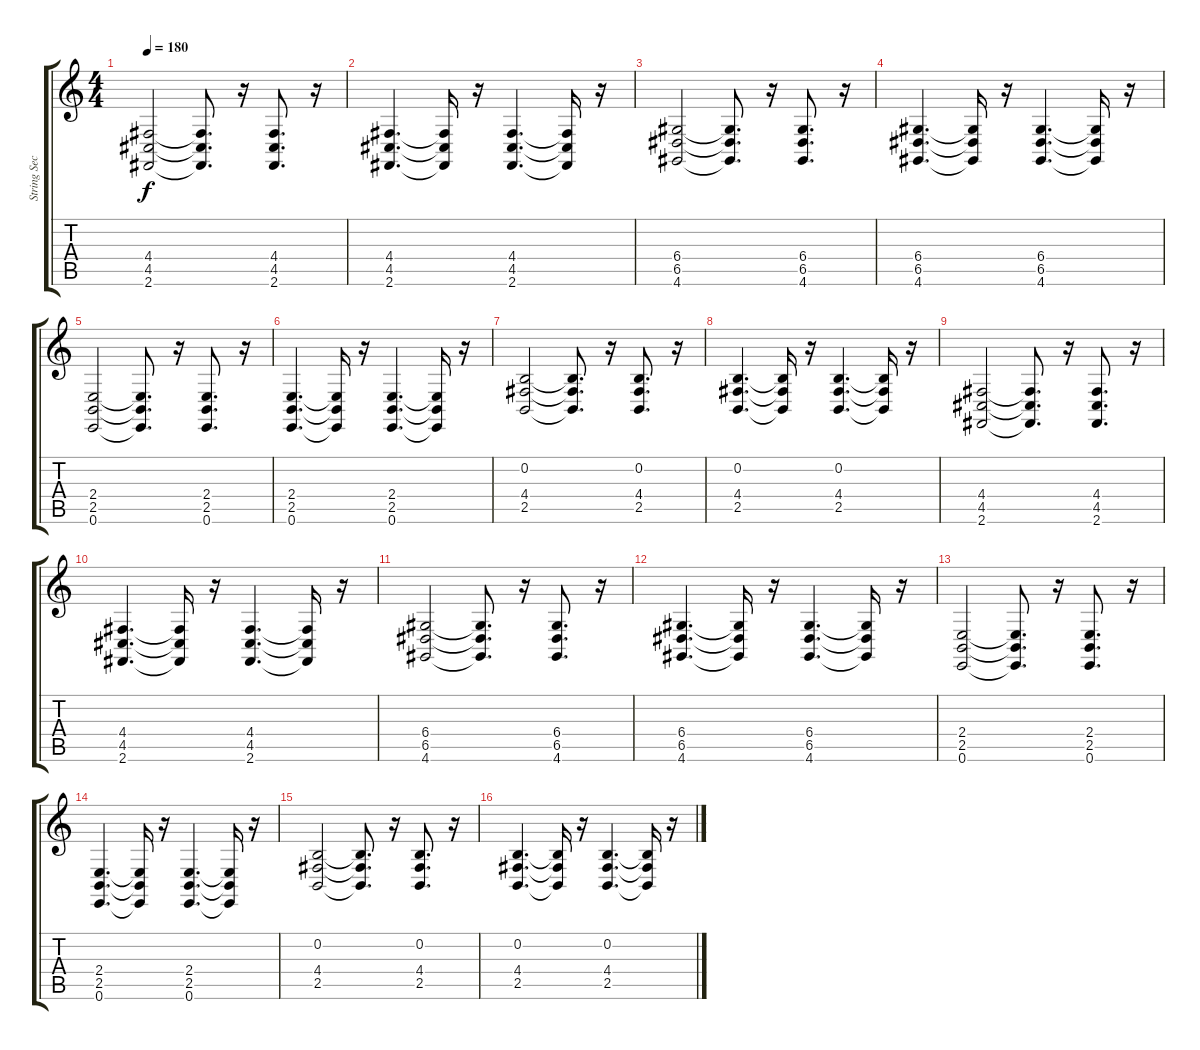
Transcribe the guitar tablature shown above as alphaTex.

\track ("String Section" "String Sec") {instrument stringensemble1}
\staff {score tabs}
\tuning (E4 B3 G3 D3 A2 E2) {hide}
\ts (4 4)
\tempo 180
\clef g2
\ks c
(4.4 4.5 2.6).2{dy f} (4.4{t} 4.5{t} 2.6{t}).8{d} r.16 (4.4 4.5 2.6).8{d} r.16 |
(4.4 4.5 2.6).4{d} (4.4{t} 4.5{t} 2.6{t}).16 r.16 (4.4 4.5 2.6).4{d} (4.4{t} 4.5{t} 2.6{t}).16 r.16 |
(6.4 6.5 4.6).2 (6.4{t} 6.5{t} 4.6{t}).8{d} r.16 (6.4 6.5 4.6).8{d} r.16 |
(6.4 6.5 4.6).4{d} (6.4{t} 6.5{t} 4.6{t}).16 r.16 (6.4 6.5 4.6).4{d} (6.4{t} 6.5{t} 4.6{t}).16 r.16 |
(2.4 2.5 0.6).2 (2.4{t} 2.5{t} 0.6{t}).8{d} r.16 (2.4 2.5 0.6).8{d} r.16 |
(2.4 2.5 0.6).4{d} (2.4{t} 2.5{t} 0.6{t}).16 r.16 (2.4 2.5 0.6).4{d} (2.4{t} 2.5{t} 0.6{t}).16 r.16 |
(0.2 4.4 2.5).2 (0.2{t} 4.4{t} 2.5{t}).8{d} r.16 (0.2 4.4 2.5).8{d} r.16 |
(0.2 4.4 2.5).4{d} (0.2{t} 4.4{t} 2.5{t}).16 r.16 (0.2 4.4 2.5).4{d} (0.2{t} 4.4{t} 2.5{t}).16 r.16 |
(4.4 4.5 2.6).2 (4.4{t} 4.5{t} 2.6{t}).8{d} r.16 (4.4 4.5 2.6).8{d} r.16 |
(4.4 4.5 2.6).4{d} (4.4{t} 4.5{t} 2.6{t}).16 r.16 (4.4 4.5 2.6).4{d} (4.4{t} 4.5{t} 2.6{t}).16 r.16 |
(6.4 6.5 4.6).2 (6.4{t} 6.5{t} 4.6{t}).8{d} r.16 (6.4 6.5 4.6).8{d} r.16 |
(6.4 6.5 4.6).4{d} (6.4{t} 6.5{t} 4.6{t}).16 r.16 (6.4 6.5 4.6).4{d} (6.4{t} 6.5{t} 4.6{t}).16 r.16 |
(2.4 2.5 0.6).2 (2.4{t} 2.5{t} 0.6{t}).8{d} r.16 (2.4 2.5 0.6).8{d} r.16 |
(2.4 2.5 0.6).4{d} (2.4{t} 2.5{t} 0.6{t}).16 r.16 (2.4 2.5 0.6).4{d} (2.4{t} 2.5{t} 0.6{t}).16 r.16 |
(0.2 4.4 2.5).2 (0.2{t} 4.4{t} 2.5{t}).8{d} r.16 (0.2 4.4 2.5).8{d} r.16 |
(0.2 4.4 2.5).4{d} (0.2{t} 4.4{t} 2.5{t}).16 r.16 (0.2 4.4 2.5).4{d} (0.2{t} 4.4{t} 2.5{t}).16 r.16
